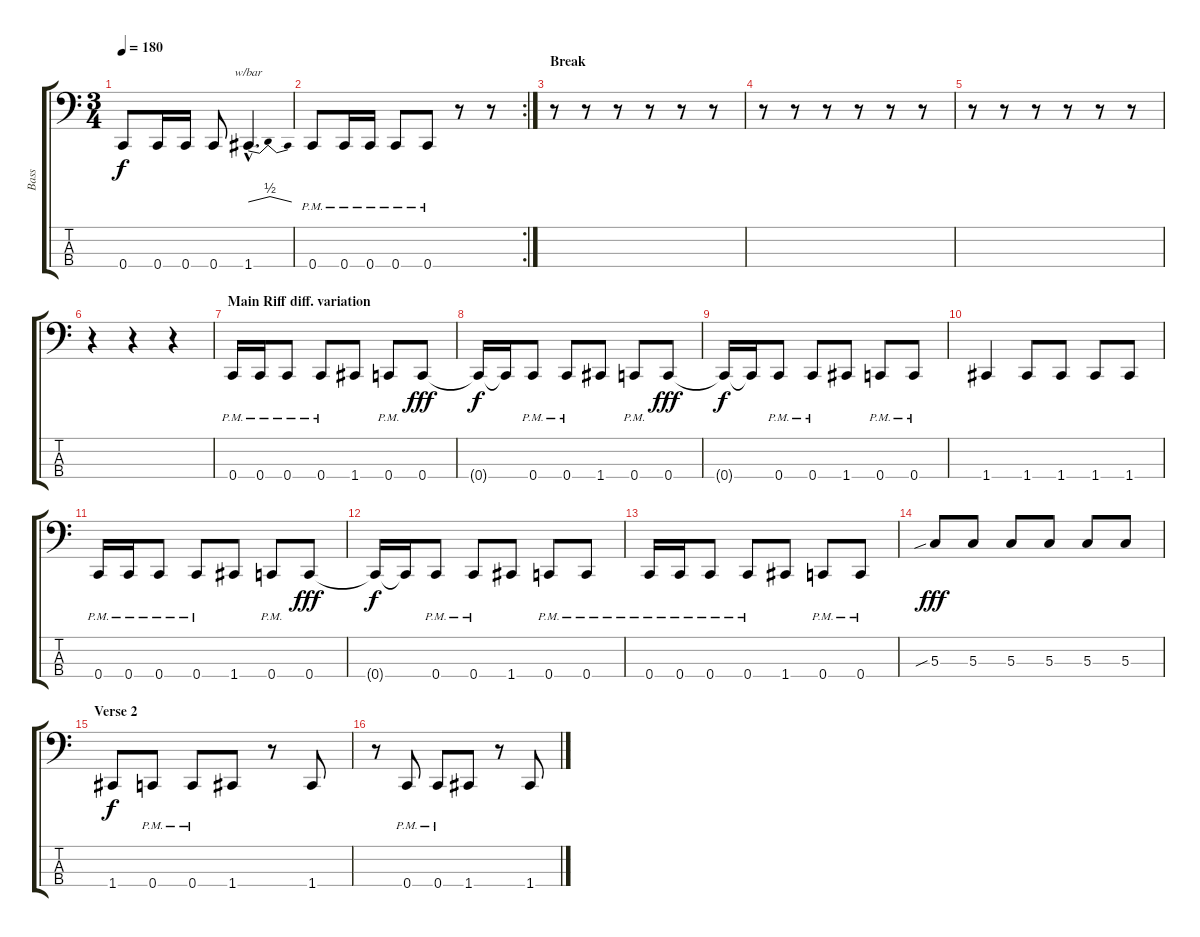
\track ("Bass" "Bass") {instrument electricbassfinger}
\staff {score tabs}
\tuning (F2 C2 G1 C1) {hide}
\ts (3 4)
\tempo 180
\clef f4
\ks c
0.4.8{dy f} 0.4.16 0.4.16 0.4.8 1.4{hac}.4{d tbe (dip default 0 0 30 2 60 0)} |
\rc 2
0.4{pm}.8 0.4{pm}.16 0.4{pm}.16 0.4{pm}.8 0.4{pm}.8 r.8 r.8 |
\section ("" "Break")
r.8 r.8 r.8 r.8 r.8 r.8 |
r.8 r.8 r.8 r.8 r.8 r.8 |
r.8 r.8 r.8 r.8 r.8 r.8 |
r.4 r.4 r.4 |
\section ("" "Main Riff diff. variation")
0.4{pm}.16 0.4{pm}.16 0.4{pm}.8 0.4{pm}.8 1.4.8 0.4{pm}.8 0.4.8{dy fff} |
0.4{t}.16{dy f} 0.4{t}.16 0.4{pm}.8 0.4{pm}.8 1.4.8 0.4{pm}.8 0.4.8{dy fff} |
0.4{t}.16{dy f} 0.4{t}.16 0.4{pm}.8 0.4{pm}.8 1.4.8 0.4{pm}.8 0.4{pm}.8 |
1.4.4 1.4.8 1.4.8 1.4.8 1.4.8 |
0.4{pm}.16 0.4{pm}.16 0.4{pm}.8 0.4{pm}.8 1.4.8 0.4{pm}.8 0.4.8{dy fff} |
0.4{t}.16{dy f} 0.4{t}.16 0.4{pm}.8 0.4{pm}.8 1.4.8 0.4{pm}.8 0.4{pm}.8 |
0.4{pm}.16 0.4{pm}.16 0.4{pm}.8 0.4{pm}.8 1.4.8 0.4{pm}.8 0.4{pm}.8 |
5.3{sib}.8{dy fff} 5.3.8 5.3.8 5.3.8 5.3.8 5.3.8 |
\section ("" "Verse 2")
1.4.8{dy f} 0.4{pm}.8 0.4{pm}.8 1.4.8 r.8 1.4.8 |
r.8 0.4{pm}.8 0.4{pm}.8 1.4.8 r.8 1.4.8
